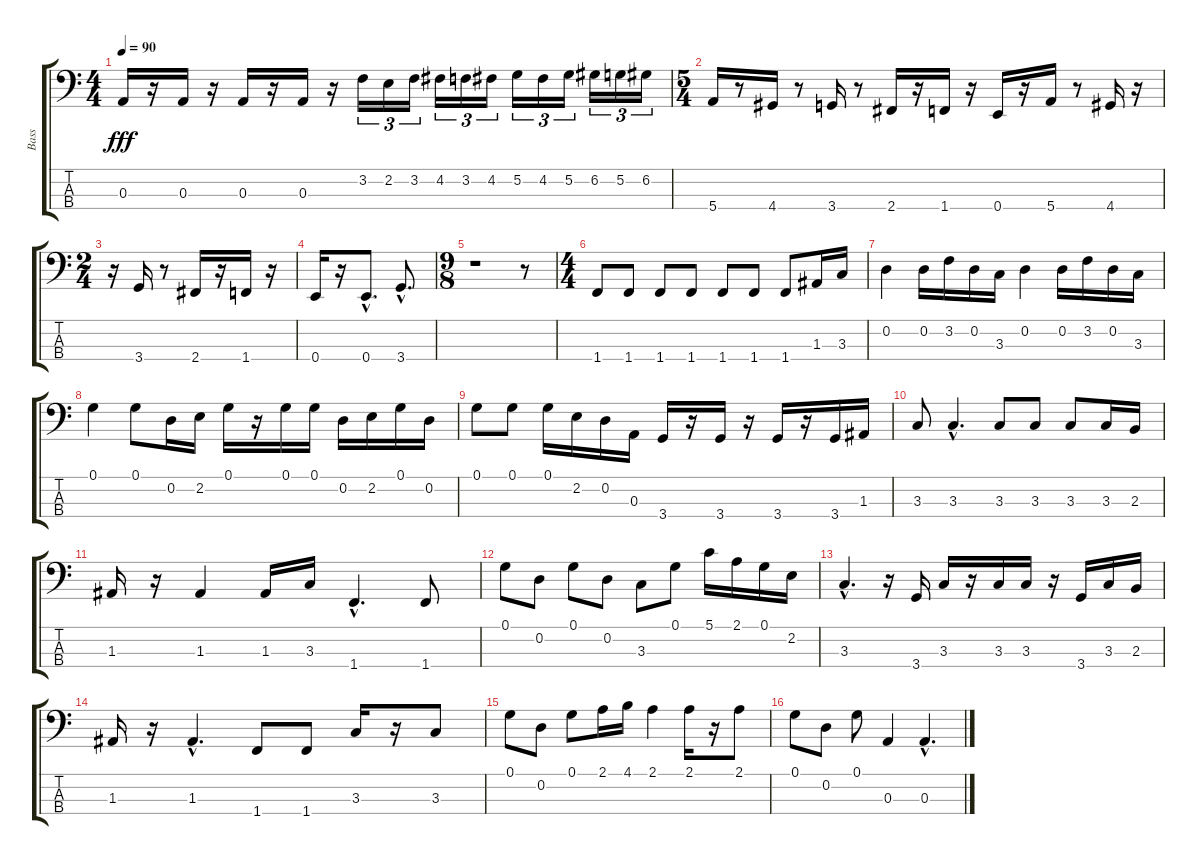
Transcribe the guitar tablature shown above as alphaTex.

\track ("Bass" "Bass") {instrument electricbassfinger}
\staff {score tabs}
\tuning (G2 D2 A1 E1) {hide}
\ts (4 4)
\tempo 90
\clef f4
\ks c
0.3.16{dy fff} r.16 0.3.16 r.16 0.3.16 r.16 0.3.16 r.16 3.2.16{tu (3 2)} 2.2.16{tu (3 2)} 3.2.16{tu (3 2)} 4.2.16{tu (3 2)} 3.2.16{tu (3 2)} 4.2.16{tu (3 2)} 5.2.16{tu (3 2)} 4.2.16{tu (3 2)} 5.2.16{tu (3 2)} 6.2.16{tu (3 2)} 5.2.16{tu (3 2)} 6.2.16{tu (3 2)} |
\ts (5 4)
5.4.16 r.8 4.4.16 r.8 3.4.16 r.8 2.4.16 r.16 1.4.16 r.16 0.4.16 r.16 5.4.16 r.8 4.4.16 r.16 |
\ts (2 4)
r.16 3.4.16 r.8 2.4.16 r.16 1.4.16 r.16 |
0.4.16 r.16 0.4{hac}.8{d} 3.4{hac}.8{d} |
\ts (9 8)
r.1 r.8 |
\ts (4 4)
1.4.8 1.4.8 1.4.8 1.4.8 1.4.8 1.4.8 1.4.8 1.3.16 3.3.16 |
0.2.4 0.2.16 3.2.16 0.2.16 3.3.16 0.2.4 0.2.16 3.2.16 0.2.16 3.3.16 |
0.1.4 0.1.8 0.2.16 2.2.16 0.1.16 r.16 0.1.16 0.1.16 0.2.16 2.2.16 0.1.16 0.2.16 |
0.1.8 0.1.8 0.1.16 2.2.16 0.2.16 0.3.16 3.4.16 r.16 3.4.16 r.16 3.4.16 r.16 3.4.16 1.3.16 |
3.3.8 3.3{hac}.4{d} 3.3.8 3.3.8 3.3.8 3.3.16 2.3.16 |
1.3.16 r.16 1.3.4 1.3.16 3.3.16 1.4{hac}.4{d} 1.4.8 |
0.1.8 0.2.8 0.1.8 0.2.8 3.3.8 0.1.8 5.1.16 2.1.16 0.1.16 2.2.16 |
3.3{hac}.4{d} r.16 3.4.16 3.3.16 r.16 3.3.16 3.3.16 r.16 3.4.16 3.3.16 2.3.16 |
1.3.16 r.16 1.3{hac}.4{d} 1.4.8 1.4.8 3.3.16 r.16 3.3.8 |
0.1.8 0.2.8 0.1.8 2.1.16 4.1.16 2.1.4 2.1.16 r.16 2.1.8 |
0.1.8 0.2.8 0.1.8 0.3.4 0.3{hac}.4{d}
